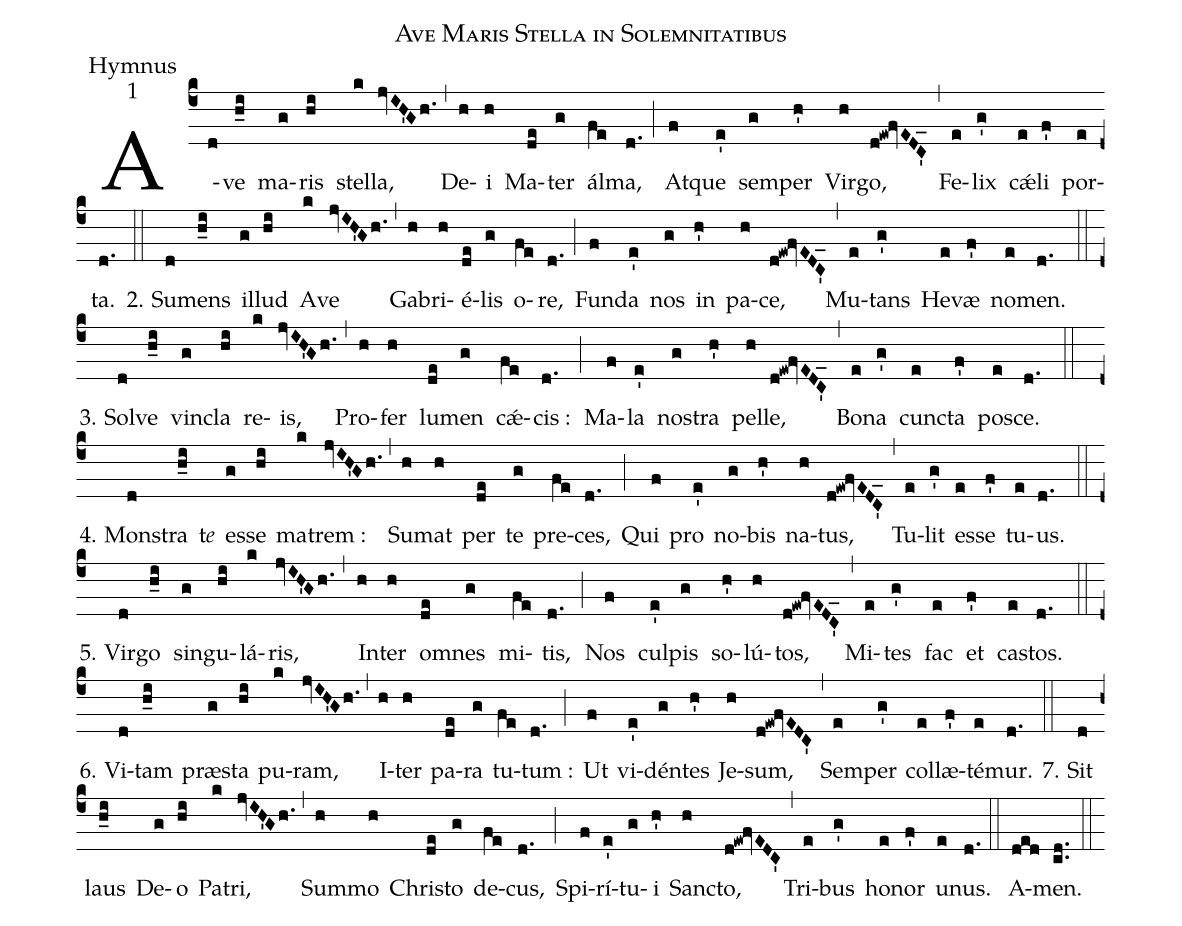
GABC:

name:Ave Maris Stella in Solemnitatibus;
office-part:Hymnus;
mode:1;
%%
(c4) A(d)ve(h_i) ma(g)ris(hi) stel(k)la,(jvIH'Gh.) (,) De(h)i(h) Ma(de)ter(g) ál(fe)ma,(d.) (;) At(f)que(e') sem(g)per(h') Vir(h)go,(d!ew!fvEDC'_) (,) Fe(e)lix(g') c<sp>'æ</sp>(e)li(f') por(e)ta.(d.) (::)

2. Su(d)mens(h_i) il(g)lud(hi) A(k)ve(jvIH'Gh.) (,) Ga(h)bri(h)é(de)lis(g) o(fe)re,(d.) (;) Fun(f)da(e') nos(g) in(h') pa(h)ce,(d!ew!fvEDC'_) (,) Mu(e)tans(g') He(e)væ(f') no(e)men.(d.) (::)

3. Sol(d)ve(h_i) vin(g)cla(hi) re(k)is,(jvIH'Gh.) (,) Pro(h)fer(h) lu(de)men(g) c<sp>'æ</sp>(fe)cis :(d.) (;) Ma(f)la(e') no(g)stra(h') pel(h)le,(d!ew!fvEDC'_) (,) Bo(e)na(g') cun(e)cta(f') po(e)sce.(d.) (::)

4. Mon(d)stra(h_i) t<i>e</i>() es(g)se(hi) ma(k)trem :(jvIH'Gh.) (,) Su(h)mat(h) per(de) te(g) pre(fe)ces,(d.) (;) Qui(f) pro(e') no(g)bis(h') na(h)tus,(d!ew!fvEDC'_) (,) Tu(e)lit(g') es(e)se(f') tu(e)us.(d.) (::)

5. Vir(d)go(h_i) sin(g)gu(hi)lá(k)ris,(jvIH'Gh.) (,) In(h)ter(h) om(de)nes(g) mi(fe)tis,(d.) (;) Nos(f) cul(e')pis(g) so(h')lú(h)tos,(d!ew!fvEDC'_) (,) Mi(e)tes(g') fac(e) et(f') ca(e)stos.(d.) (::)

6. Vi(d)tam(h_i) præ(g)sta(hi) pu(k)ram,(jvIH'Gh.) (,) I(h)ter(h) pa(de)ra(g) tu(fe)tum :(d.) (;) Ut(f) vi(e')dén(g)tes(h') Je(h)sum,(d!ew!fvEDC') (,) Sem(e)per(g') col(e)læ(f')té(e)mur.(d.) (::)

7. Sit(d) laus(h_i) De(g)o(hi) Pa(k)tri,(jvIH'Gh.) (,) Sum(h)mo(h) Chri(de)sto(g) de(fe)cus,(d.)(;) Spi(f)rí(e')tu(g)i(h') San(h)cto,(d!ew!fvEDC') (,) Tri(e)bus(g') ho(e)nor(f') u(e)nus.(d.) (::) A(ded)men.(c.d.) (::)
